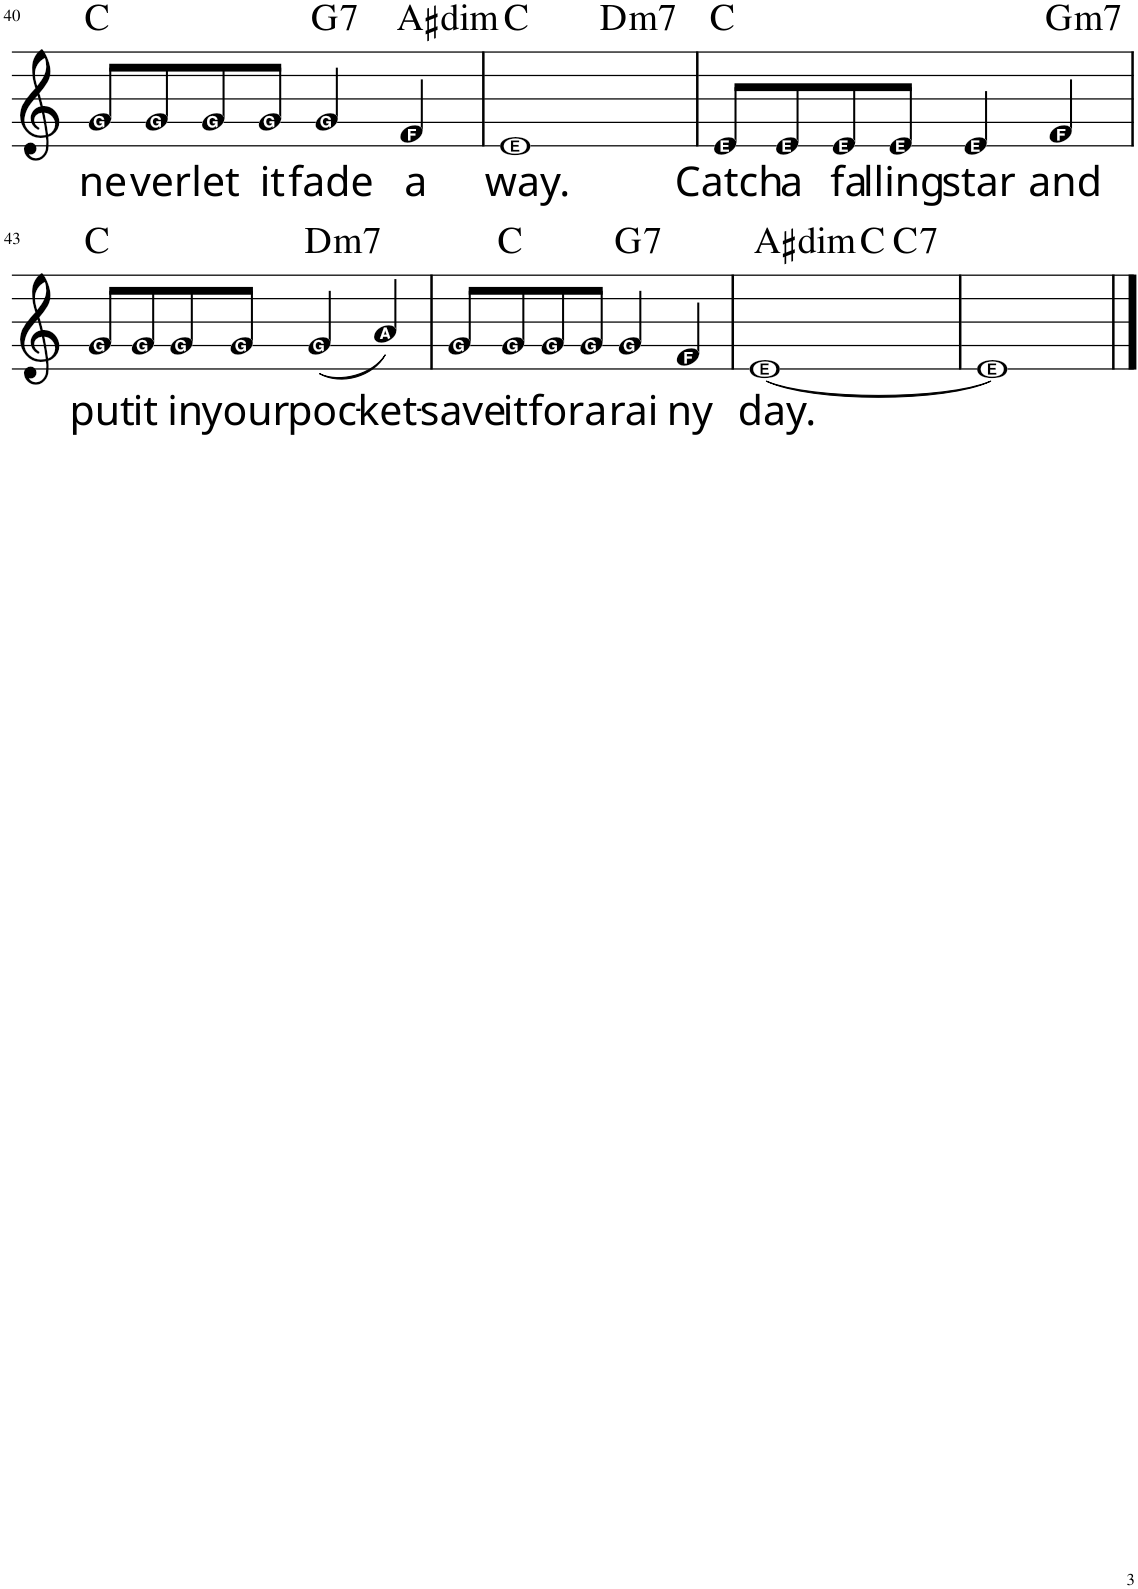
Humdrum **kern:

**kern	**text	**harte
*part1	*part1	*part1
*staff1	*staff1	*
*I"Piano	*	*
*I'Pno.	*	*
!!LO:PB:g=z
*clefG2	*	*
*k[]	*	*
*M4/4	*	*
=40	=40	=40
!	!LO:LY:b	!
8g/L	ne	C:maj
!	!LO:LY:b	!
8g/	ver	.
!	!LO:LY:b	!
8g/	let	.
!	!LO:LY:b	!
8g/J	it	.
!	!LO:LY:b	!LO:H:kt=7
4g/	fade	G:7
!	!LO:LY:b	!LO:H:kt=dim
4f/	a	A#:dim
=41	=41	=41
!	!LO:LY:b	!
*^	*	*
1e	2ryy	way.	C:maj
!	!	!	!LO:H:kt=m7
.	2ryy	.	D:min7
=42	=42	=42	=42
!	!	!LO:LY:b	!
*v	*v	*	*
8e/L	Catch	C:maj
!	!LO:LY:b	!
8e/	a	.
!	!LO:LY:b	!
8e/	fa	.
!	!LO:LY:b	!
8e/J	lling	.
!	!LO:LY:b	!
4e/	star	.
!	!LO:LY:b	!LO:H:kt=m7
4f/	and	G:min7
!!LO:LB:g=z
=43	=43	=43
!	!LO:LY:b	!
8g/L	put	C:maj
!	!LO:LY:b	!
8g/	it	.
!	!LO:LY:b	!
8g/	in	.
!	!LO:LY:b	!
8g/J	your	.
!	!LO:LY:b	!LO:H:kt=m7
(4g/	poc-	D:min7
!	!LO:LY:b	!
4a/)	-ket-	.
=44	=44	=44
!	!LO:LY:b	!
8g/L	-save	.
!	!LO:LY:b	!
8g/	it	C:maj
!	!LO:LY:b	!
8g/	for	.
!	!LO:LY:b	!
8g/J	a	.
!	!LO:LY:b	!LO:H:kt=7
4g/	rai	G:7
!	!LO:LY:b	!
4f/	ny	.
=45	=45	=45
!	!LO:LY:b	!LO:H:kt=dim
*^	*	*
*	*^	*	*
[1e	4ryy	2ryy	day.	A#:dim
.	2.ryy	.	.	C:maj
!	!	!	!	!LO:H:kt=7
.	.	2ryy	.	C:7
*v	*v	*v	*	*
=46	=46	=46
1e]	.	.
==	==	==
*-	*-	*-
